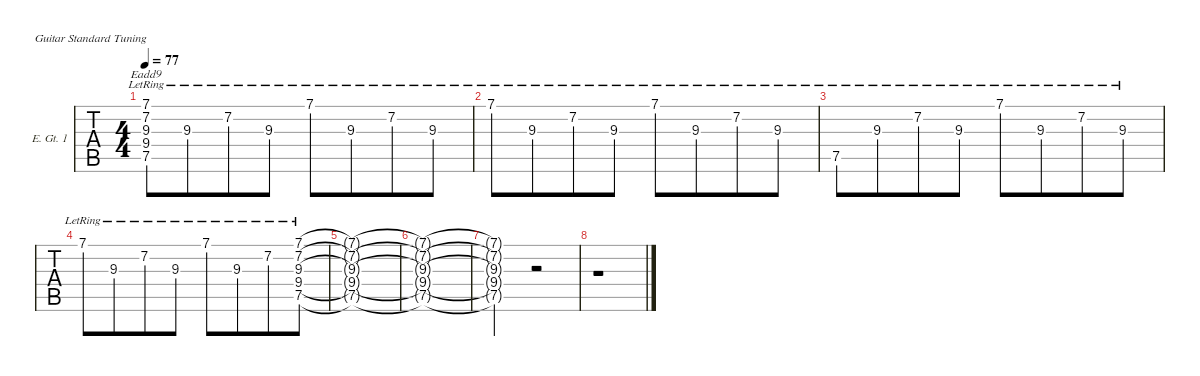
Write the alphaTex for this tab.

\defaultSystemsLayout 4
\hideDynamics
\bracketExtendMode nobrackets
\firstSystemTrackNameOrientation horizontal
\track ("Ele. Guitar 1" "E. Gt. 1") {defaultSystemsLayout 4 instrument overdrivenguitar}
\staff {tabs}
\tuning (E4 B3 G3 D3 A2 E2)
\chord ("Eadd9" 7 7 9 9 7 x) {firstfret 7 showdiagram false showfingering false barre (7 7)}
\ts (4 4)
\tempo 77
\clef g2
\scale
0.302382
\ks e
(7.5{lr acc forcenatural} 9.4{lr acc forcenatural} 9.3{lr acc forcenatural} 7.2{lr acc #} 7.1{lr acc forcenatural}).8{ch "Eadd9" dy f beam merge} 9.3{lr acc forcenatural}.8{beam merge} 7.2{lr acc #}.8{beam merge} 9.3{lr acc forcenatural}.8 7.1{lr acc forcenatural}.8{beam merge} 9.3{lr acc forcenatural}.8{beam merge} 7.2{lr acc #}.8{beam merge} 9.3{lr acc forcenatural}.8 |
\scale
0.230329 7.1{lr acc forcenatural}.8{beam merge} 9.3{lr acc forcenatural}.8{beam merge} 7.2{lr acc #}.8{beam merge} 9.3{lr acc forcenatural}.8 7.1{lr acc forcenatural}.8{beam merge} 9.3{lr acc forcenatural}.8{beam merge} 7.2{lr acc #}.8{beam merge} 9.3{lr acc forcenatural}.8 |
\scale
0.231434 7.5{lr acc forcenatural}.8{beam merge} 9.3{lr acc forcenatural}.8{beam merge} 7.2{lr acc #}.8{beam merge} 9.3{lr acc forcenatural}.8 7.1{lr acc forcenatural}.8{beam merge} 9.3{lr acc forcenatural}.8{beam merge} 7.2{lr acc #}.8{beam merge} 9.3{lr acc forcenatural}.8 |
\scale
0.235855 7.1{lr acc forcenatural}.8{beam merge} 9.3{lr acc forcenatural}.8{beam merge} 7.2{lr acc #}.8{beam merge} 9.3{lr acc forcenatural}.8 7.1{lr acc forcenatural}.8{beam merge} 9.3{lr acc forcenatural}.8{beam merge} 7.2{lr acc #}.8{beam merge} (9.3{lr acc forcenatural} 7.1{lr acc forcenatural} 7.2{lr acc #} 9.4{acc forcenatural} 7.5{acc forcenatural}).8 |
\scale
0.302381 (9.3{t acc forcenatural} 7.1{t acc forcenatural} 7.2{t acc #} 9.4{t acc forcenatural} 7.5{t acc forcenatural}).1 |
\scale
0.230329 (9.3{t acc forcenatural} 7.1{t acc forcenatural} 7.2{t acc #} 9.4{t acc forcenatural} 7.5{t acc forcenatural}).1 |
\scale
0.231434 (9.3{t acc forcenatural} 7.1{t acc forcenatural} 7.2{t acc #} 9.4{t acc forcenatural} 7.5{t acc forcenatural}).2 r.2 |
\scale
0.235855 r.1
